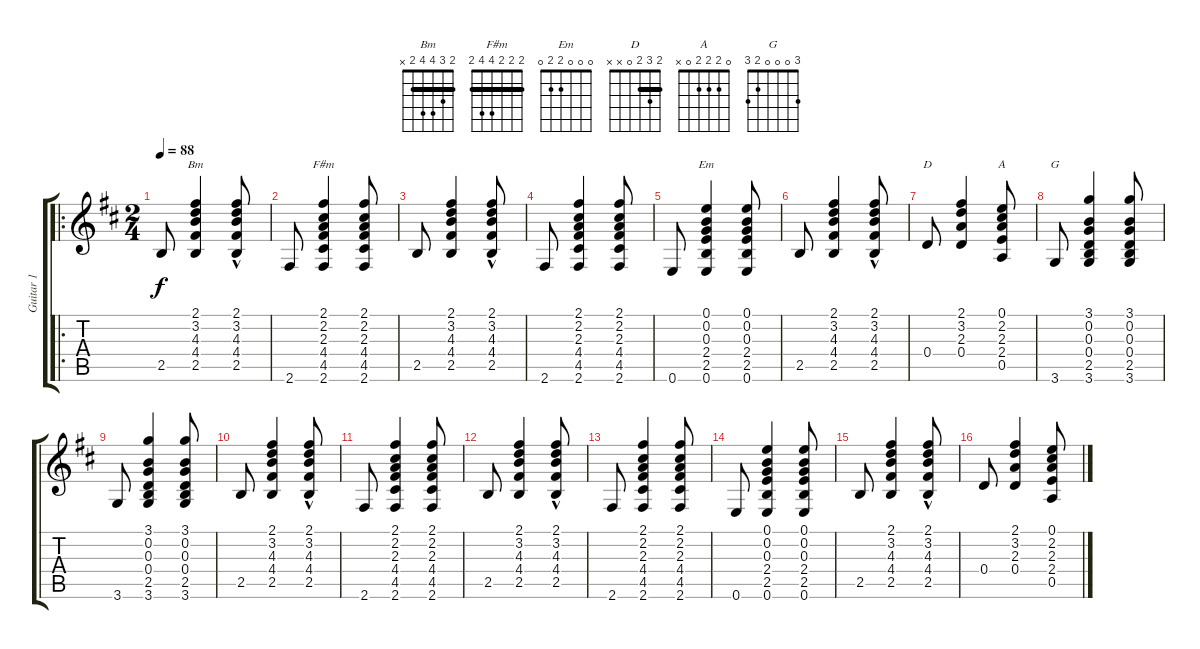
\track ("Guitar 1" "Guitar 1") {instrument electricguitarmuted}
\staff {score tabs}
\tuning (E4 B3 G3 D3 A2 E2) {hide}
\chord ("Bm" 2 3 4 4 2 x) {barre 2}
\chord ("F#m" 2 2 2 4 4 2) {barre 2}
\chord ("Em" 0 0 0 2 2 0)
\chord ("D" 2 3 2 0 x x) {barre 2}
\chord ("A" 0 2 2 2 0 x)
\chord ("G" 3 0 0 0 2 3)
\ro
\ts (2 4)
\tempo 88
\clef g2
\ks bminor
2.5.8{dy f} (2.1 3.2 4.3 4.4 2.5).4{ch "Bm"} (2.1 3.2 4.3{hac} 4.4 2.5).8 |
2.6.8 (2.1 2.2 2.3 4.4 4.5 2.6).4{ch "F#m"} (2.1 2.2 2.3 4.4 4.5 2.6).8 |
2.5.8 (2.1 3.2 4.3 4.4 2.5).4 (2.1 3.2 4.3{hac} 4.4 2.5).8 |
2.6.8 (2.1 2.2 2.3 4.4 4.5 2.6).4 (2.1 2.2 2.3 4.4 4.5 2.6).8 |
0.6.8 (0.1 0.2 0.3 2.4 2.5 0.6).4{ch "Em"} (0.1 0.2 0.3 2.4 2.5 0.6).8 |
2.5.8 (2.1 3.2 4.3 4.4 2.5).4 (2.1 3.2 4.3{hac} 4.4 2.5).8 |
0.4.8{ch "D"} (2.1 3.2 2.3 0.4).4 (0.1 2.2 2.3 2.4 0.5).8{ch "A"} |
3.6.8{ch "G"} (3.1 0.2 0.3 0.4 2.5 3.6).4 (3.1 0.2 0.3 0.4 2.5 3.6).8 |
3.6.8 (3.1 0.2 0.3 0.4 2.5 3.6).4 (3.1 0.2 0.3 0.4 2.5 3.6).8 |
2.5.8 (2.1 3.2 4.3 4.4 2.5).4 (2.1 3.2 4.3{hac} 4.4 2.5).8 |
2.6.8 (2.1 2.2 2.3 4.4 4.5 2.6).4 (2.1 2.2 2.3 4.4 4.5 2.6).8 |
2.5.8 (2.1 3.2 4.3 4.4 2.5).4 (2.1 3.2 4.3{hac} 4.4 2.5).8 |
2.6.8 (2.1 2.2 2.3 4.4 4.5 2.6).4 (2.1 2.2 2.3 4.4 4.5 2.6).8 |
0.6.8 (0.1 0.2 0.3 2.4 2.5 0.6).4 (0.1 0.2 0.3 2.4 2.5 0.6).8 |
2.5.8 (2.1 3.2 4.3 4.4 2.5).4 (2.1 3.2 4.3{hac} 4.4 2.5).8 |
0.4.8 (2.1 3.2 2.3 0.4).4 (0.1 2.2 2.3 2.4 0.5).8
